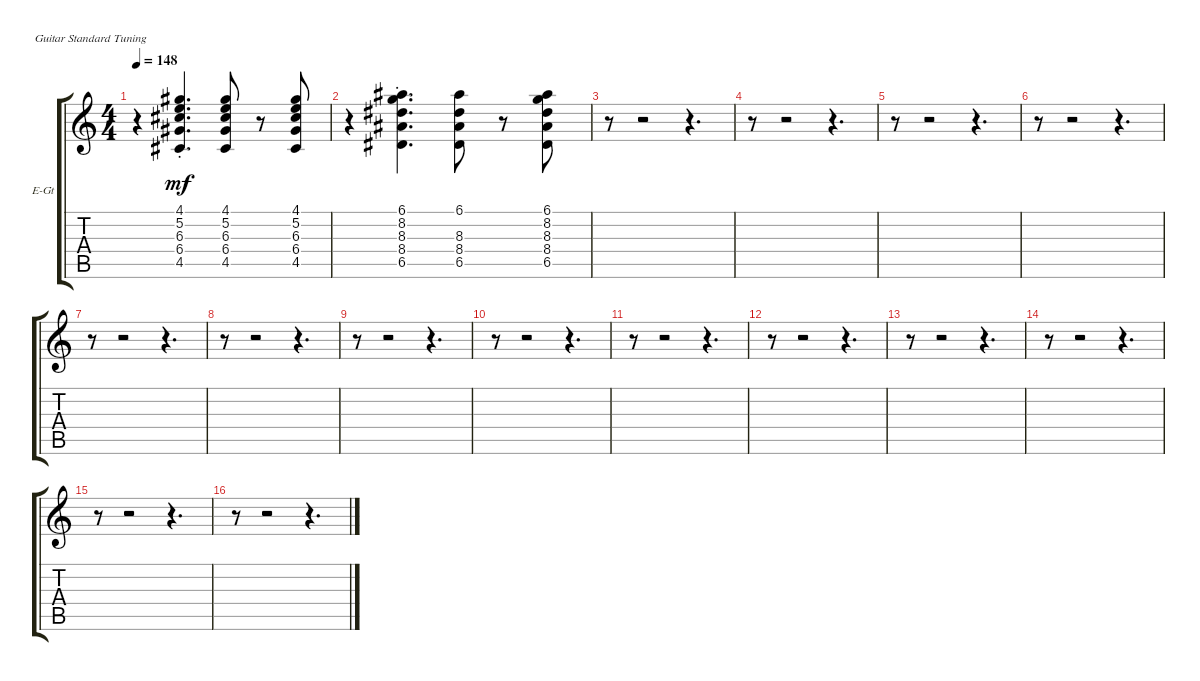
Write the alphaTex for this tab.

\defaultSystemsLayout 4
\bracketExtendMode groupsimilarinstruments
\firstSystemTrackNameOrientation horizontal
\otherSystemsTrackNameOrientation horizontal
\track ("Electric Guitar Chord" "E-Gt") {instrument electricguitarclean}
\staff {score tabs}
\tuning (E4 B3 G3 D3 A2 E2)
\ts (4 4)
\tempo 148
\clef g2
\ks c
r.4{dy f} (4.1{st} 5.2{st} 6.3{st} 6.4{st} 4.5{st}).4{d dy mf} (4.1 5.2 6.3 6.4 4.5).8 r.8 (4.1 5.2 6.3 6.4 4.5).8 |
r.4 (6.1{st} 8.2{st} 8.3{st} 8.4{st} 6.5{st}).4{d} (6.1 8.3 8.4 6.5).8 r.8 (6.1 8.2 8.3 8.4 6.5).8 |
r.8 r.2 r.4{d} |
r.8 r.2 r.4{d} |
r.8 r.2 r.4{d} |
r.8 r.2 r.4{d} |
r.8 r.2 r.4{d} |
r.8 r.2 r.4{d} |
r.8 r.2 r.4{d} |
r.8 r.2 r.4{d} |
r.8 r.2 r.4{d} |
r.8 r.2 r.4{d} |
r.8 r.2 r.4{d} |
r.8 r.2 r.4{d} |
r.8 r.2 r.4{d} |
r.8 r.2 r.4{d}
